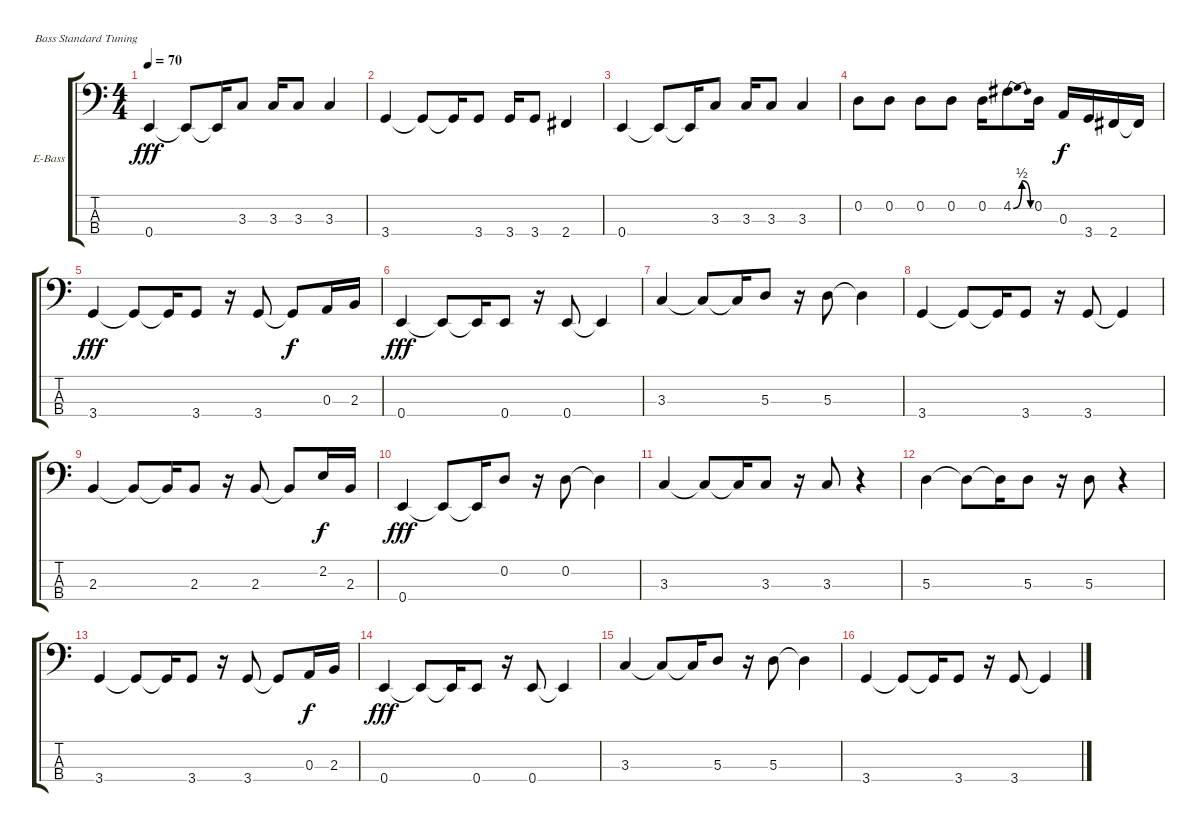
\bracketExtendMode groupsimilarinstruments
\firstSystemTrackNameOrientation horizontal
\otherSystemsTrackNameOrientation horizontal
\track ("µç±´Ë¾" "E-Bass") {instrument electricbassfinger}
\staff {score tabs}
\tuning (G2 D2 A1 E1)
\ts (4 4)
\tempo 70
\clef f4
\ks c
0.4.4{dy fff} 0.4{t}.8 0.4{t}.16 3.3.8 3.3.16 3.3.8 3.3.4 |
3.4.4 3.4{t}.8 3.4{t}.16 3.4.8 3.4.16 3.4.8 2.4.4 |
0.4.4 0.4{t}.8 0.4{t}.16 3.3.8 3.3.16 3.3.8 3.3.4 |
0.2.8 0.2.8 0.2.8 0.2.8 0.2.16 4.2{be (bendrelease 0 0 30 2 30 2 60 0)}.8 0.2.16 0.3.16{dy f} 3.4.16 2.4.16 2.4{t}.16 |
3.4.4{dy fff} 3.4{t}.8 3.4{t}.16 3.4.8 r.16 3.4.8 3.4{t}.8{dy f} 0.3.16 2.3.16 |
0.4.4{dy fff} 0.4{t}.8 0.4{t}.16 0.4.8 r.16 0.4.8 0.4{t}.4 |
3.3.4 3.3{t}.8 3.3{t}.16 5.3.8 r.16 5.3.8 5.3{t}.4 |
3.4.4 3.4{t}.8 3.4{t}.16 3.4.8 r.16 3.4.8 3.4{t}.4 |
2.3.4 2.3{t}.8 2.3{t}.16 2.3.8 r.16 2.3.8 2.3{t}.8 2.2.16{dy f} 2.3.16 |
0.4.4{dy fff} 0.4{t}.8 0.4{t}.16 0.2.8 r.16 0.2.8 0.2{t}.4 |
3.3.4 3.3{t}.8 3.3{t}.16 3.3.8 r.16 3.3.8 r.4 |
5.3.4 5.3{t}.8 5.3{t}.16 5.3.8 r.16 5.3.8{txt ""} r.4 |
3.4.4 3.4{t}.8 3.4{t}.16 3.4.8 r.16 3.4.8 3.4{t}.8 0.3.16{dy f} 2.3.16 |
0.4.4{dy fff} 0.4{t}.8 0.4{t}.16 0.4.8 r.16 0.4.8 0.4{t}.4 |
3.3.4 3.3{t}.8 3.3{t}.16 5.3.8 r.16 5.3.8 5.3{t}.4 |
3.4.4 3.4{t}.8 3.4{t}.16 3.4.8 r.16 3.4.8 3.4{t}.4
